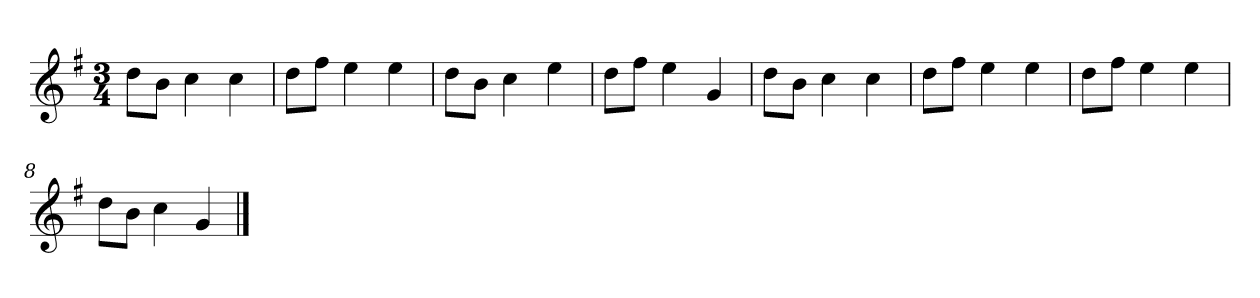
**kern
*part1
*staff1
*clefG2
*k[f#]
*M3/4
=
8dd\L
8b\J
4cc
4cc
=2
8dd\L
8ff#\J
4ee
4ee
=3
8dd\L
8b\J
4cc
4ee
=4
8dd\L
8ff#\J
4ee
4g
=5y
8dd\L
8b\J
4cc
4cc
=6
8dd\L
8ff#\J
4ee
4ee
=7
8dd\L
8ff#\J
4ee
4ee
=8
8dd\L
8b\J
4cc
4g
==
*-
